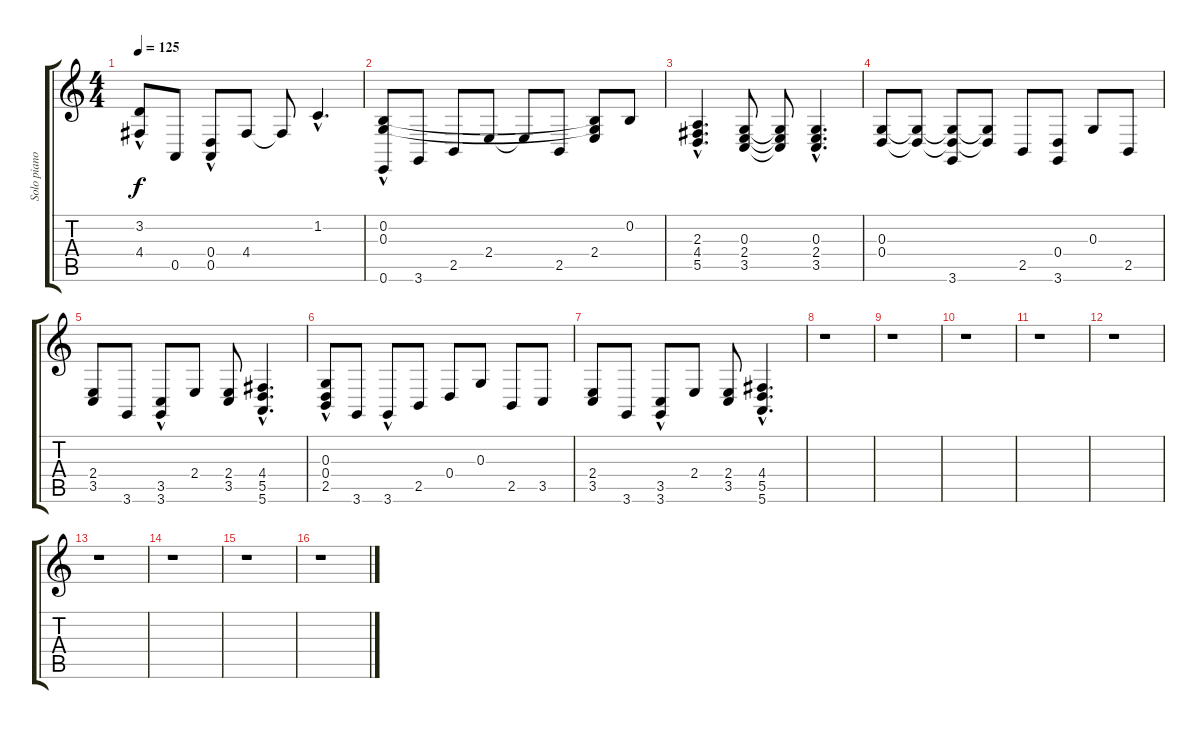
\track ("Solo piano" "Solo piano") {instrument electricgrandpiano}
\staff {score tabs}
\tuning (E4 B3 G3 D3 A2 E2) {hide}
\ts (4 4)
\tempo 125
\clef g2
\ks c
(3.2{hac} 4.4{hac}).8{dy f} 0.5.8 (0.4{hac} 0.5{hac}).8 4.4.8 4.4{t}.8 1.2{hac}.4{d} |
(0.2{hac} 0.3{hac} 0.6).8 3.6.8 2.5.8 2.4.8 2.4{t}.8 2.5.8 (0.2{t} 0.3{t} 2.4).8 0.2.8 |
(2.3{hac} 4.4{hac} 5.5{hac}).4{d} (0.3 2.4 3.5).8 (0.3{t} 2.4{t} 3.5{t}).8 (0.3{hac} 2.4{hac} 3.5{hac}).4{d} |
(0.3 0.4).8 (0.3{t} 0.4{t}).8 (0.3{t} 0.4{t} 3.6).8 (0.3{t} 0.4{t}).8 2.5.8 (0.4 3.6).8 0.3.8 2.5.8 |
(2.4 3.5).8 3.6.8 (3.5 3.6{hac}).8 2.4.8 (2.4 3.5).8 (4.4{hac} 5.5{hac} 5.6{hac}).4{d} |
(0.3{hac} 0.4{hac} 2.5{hac}).8 3.6.8 3.6{hac}.8 2.5.8 0.4.8 0.3.8 2.5.8 3.5.8 |
(2.4 3.5).8 3.6.8 (3.5 3.6{hac}).8 2.4.8 (2.4 3.5).8 (4.4{hac} 5.5{hac} 5.6{hac}).4{d} |
r.1 |
r.1 |
r.1 |
r.1 |
r.1 |
r.1 |
r.1 |
r.1 |
r.1
